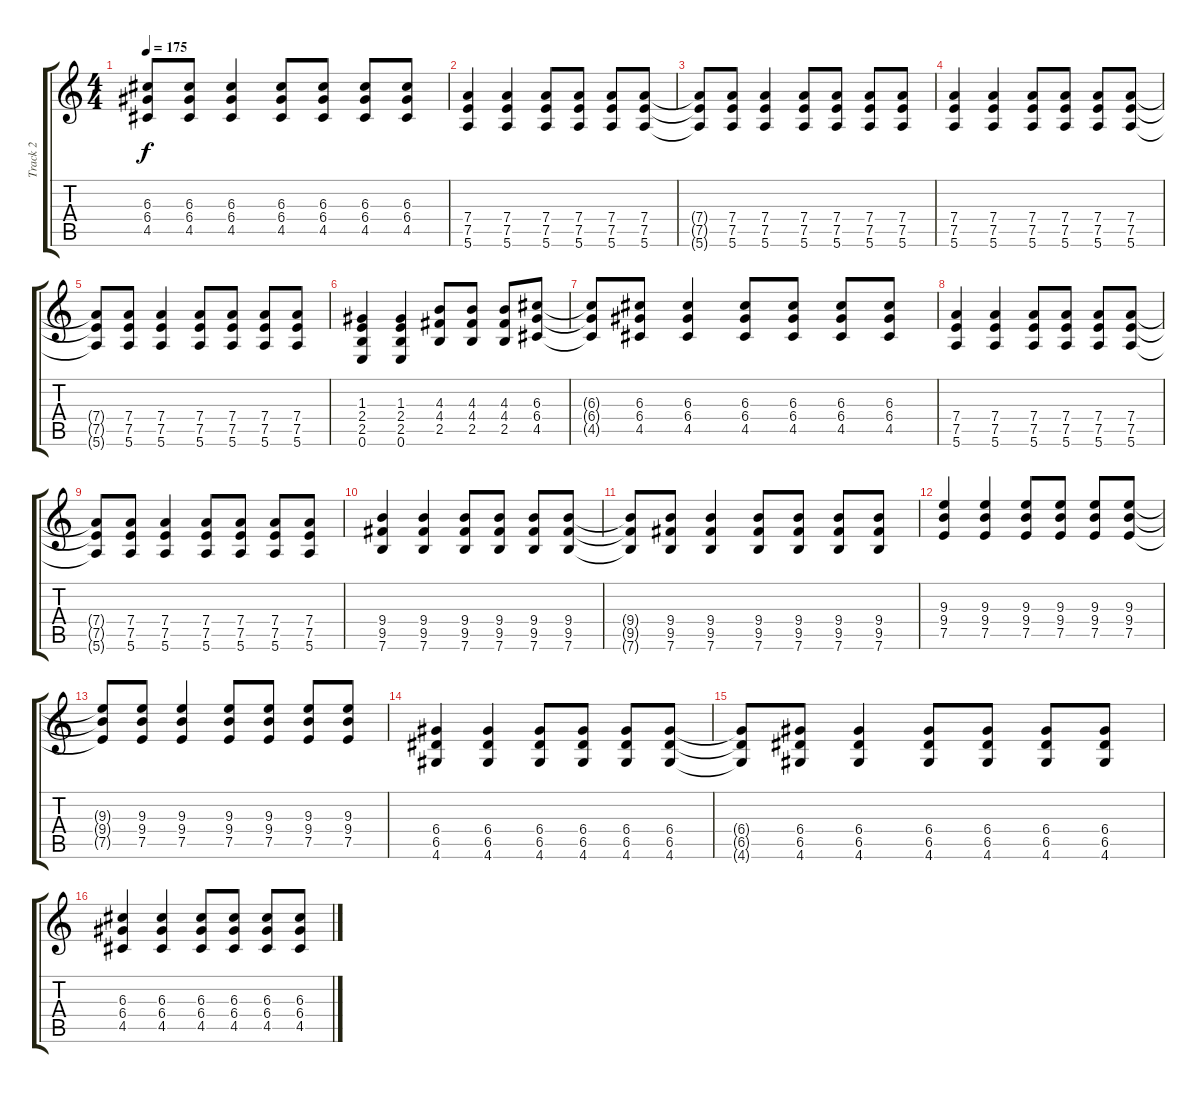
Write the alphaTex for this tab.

\track ("Track 2" "Track 2") {instrument distortionguitar}
\staff {score tabs}
\tuning (E4 B3 G3 D3 A2 E2) {hide}
\ts (4 4)
\tempo 175
\clef g2
\ks c
(6.3{t} 6.4{t} 4.5{t}).8{dy f} (6.3 6.4 4.5).8 (6.3 6.4 4.5).4 (6.3 6.4 4.5).8 (6.3 6.4 4.5).8 (6.3 6.4 4.5).8 (6.3 6.4 4.5).8 |
(7.4 7.5 5.6).4 (7.4 7.5 5.6).4 (7.4 7.5 5.6).8 (7.4 7.5 5.6).8 (7.4 7.5 5.6).8 (7.4 7.5 5.6).8 |
(7.4{t} 7.5{t} 5.6{t}).8 (7.4 7.5 5.6).8 (7.4 7.5 5.6).4 (7.4 7.5 5.6).8 (7.4 7.5 5.6).8 (7.4 7.5 5.6).8 (7.4 7.5 5.6).8 |
(7.4 7.5 5.6).4 (7.4 7.5 5.6).4 (7.4 7.5 5.6).8 (7.4 7.5 5.6).8 (7.4 7.5 5.6).8 (7.4 7.5 5.6).8 |
(7.4{t} 7.5{t} 5.6{t}).8 (7.4 7.5 5.6).8 (7.4 7.5 5.6).4 (7.4 7.5 5.6).8 (7.4 7.5 5.6).8 (7.4 7.5 5.6).8 (7.4 7.5 5.6).8 |
(1.3 2.4 2.5 0.6).4 (1.3 2.4 2.5 0.6).4 (4.3 4.4 2.5).8 (4.3 4.4 2.5).8 (4.3 4.4 2.5).8 (6.3 6.4 4.5).8 |
(6.3{t} 6.4{t} 4.5{t}).8 (6.3 6.4 4.5).8 (6.3 6.4 4.5).4 (6.3 6.4 4.5).8 (6.3 6.4 4.5).8 (6.3 6.4 4.5).8 (6.3 6.4 4.5).8 |
(7.4 7.5 5.6).4 (7.4 7.5 5.6).4 (7.4 7.5 5.6).8 (7.4 7.5 5.6).8 (7.4 7.5 5.6).8 (7.4 7.5 5.6).8 |
(7.4{t} 7.5{t} 5.6{t}).8 (7.4 7.5 5.6).8 (7.4 7.5 5.6).4 (7.4 7.5 5.6).8 (7.4 7.5 5.6).8 (7.4 7.5 5.6).8 (7.4 7.5 5.6).8 |
(9.4 9.5 7.6).4 (9.4 9.5 7.6).4 (9.4 9.5 7.6).8 (9.4 9.5 7.6).8 (9.4 9.5 7.6).8 (9.4 9.5 7.6).8 |
(9.4{t} 9.5{t} 7.6{t}).8 (9.4 9.5 7.6).8 (9.4 9.5 7.6).4 (9.4 9.5 7.6).8 (9.4 9.5 7.6).8 (9.4 9.5 7.6).8 (9.4 9.5 7.6).8 |
(9.3 9.4 7.5).4 (9.3 9.4 7.5).4 (9.3 9.4 7.5).8 (9.3 9.4 7.5).8 (9.3 9.4 7.5).8 (9.3 9.4 7.5).8 |
(9.3{t} 9.4{t} 7.5{t}).8 (9.3 9.4 7.5).8 (9.3 9.4 7.5).4 (9.3 9.4 7.5).8 (9.3 9.4 7.5).8 (9.3 9.4 7.5).8 (9.3 9.4 7.5).8 |
(6.4 6.5 4.6).4 (6.4 6.5 4.6).4 (6.4 6.5 4.6).8 (6.4 6.5 4.6).8 (6.4 6.5 4.6).8 (6.4 6.5 4.6).8 |
(6.4{t} 6.5{t} 4.6{t}).8 (6.4 6.5 4.6).8 (6.4 6.5 4.6).4 (6.4 6.5 4.6).8 (6.4 6.5 4.6).8 (6.4 6.5 4.6).8 (6.4 6.5 4.6).8 |
(6.3 6.4 4.5).4 (6.3 6.4 4.5).4 (6.3 6.4 4.5).8 (6.3 6.4 4.5).8 (6.3 6.4 4.5).8 (6.3 6.4 4.5).8
